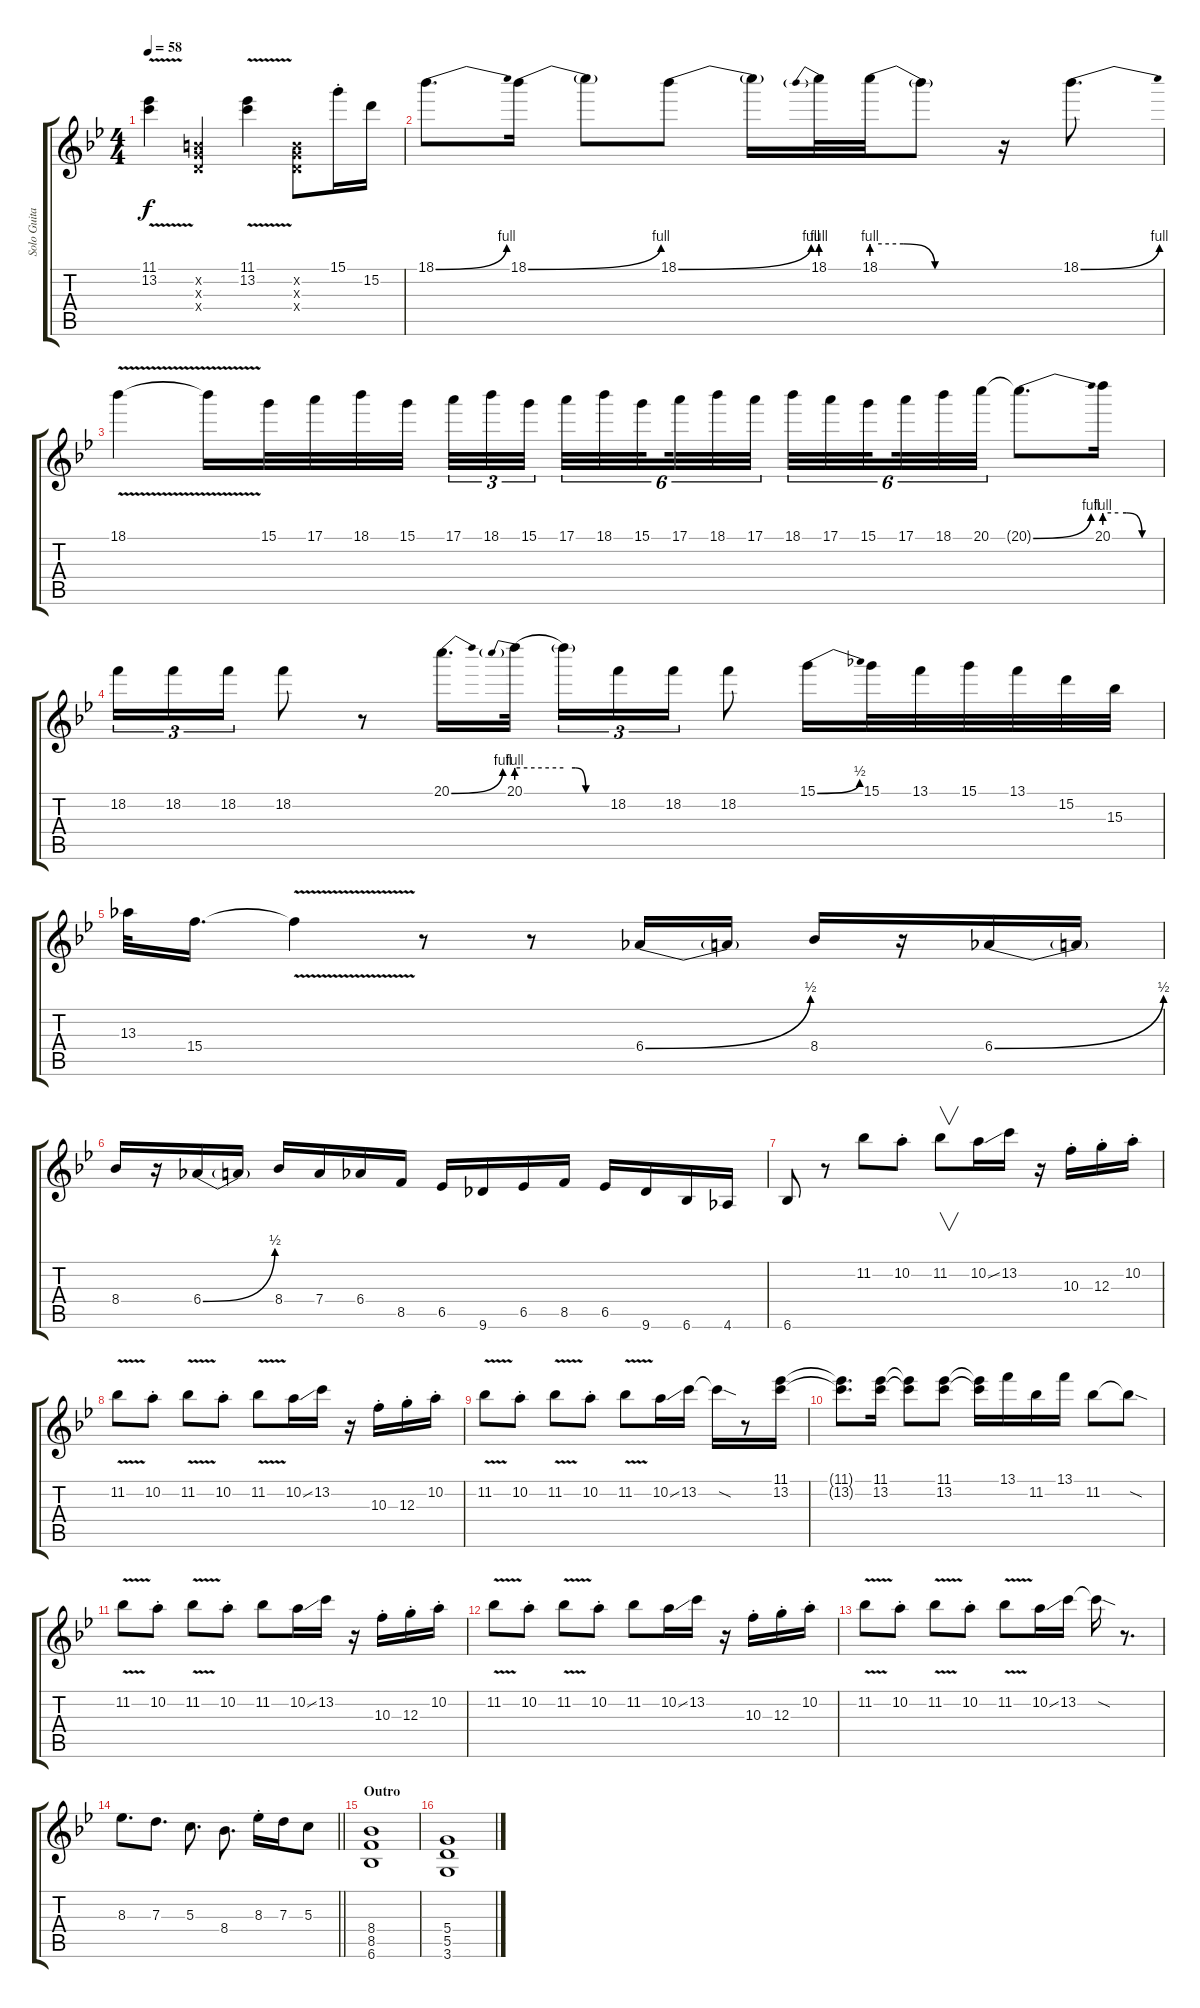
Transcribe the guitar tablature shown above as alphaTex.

\track ("Solo Guitar" "Solo Guita") {instrument distortionguitar}
\staff {score tabs}
\tuning (E4 B3 G3 D3 A2 E2) {hide}
\ts (4 4)
\tempo 58
\clef g2
\ks bb
(11.1{v} 13.2{v}).4{dy f} (0.2{x} 0.3{x} 0.4{x}).4 (11.1{v} 13.2{v}).4 (0.2{x} 0.3{x} 0.4{x}).8 15.1{st}.16 15.2.16 |
18.1{be (bend 0 0 60 4)}.8{d} 18.1{be (bend 0 0 60 4)}.16 18.1{t}.8 18.1{be (bend 0 0 60 4)}.8 18.1{t}.16 18.1{be (prebend 0 4 60 4)}.32 18.1{be (custom 0 4 15 4 30 0 60 0)}.32 18.1{t}.8 r.16 18.1{be (bend 0 0 60 4)}.8{d} |
18.1{v}.4 18.1{v t}.16 15.1.32 17.1.32 18.1.32 15.1.32{beam splitsecondary} 17.1.32{tu (3 2)} 18.1.32{tu (3 2)} 15.1.32{tu (3 2)} 17.1.32{tu (6 4)} 18.1.32{tu (6 4)} 15.1.32{tu (6 4) beam splitsecondary} 17.1.32{tu (6 4)} 18.1.32{tu (6 4)} 17.1.32{tu (6 4) beam splitsecondary} 18.1.32{tu (6 4)} 17.1.32{tu (6 4)} 15.1.32{tu (6 4) beam splitsecondary} 17.1.32{tu (6 4)} 18.1.32{tu (6 4)} 20.1.32{tu (6 4)} 20.1{be (bend 0 0 60 4) t}.8{d} 20.1{be (custom 0 4 15 4 24 4 41 0 60 0)}.16 |
18.2.16{tu (3 2)} 18.2.16{tu (3 2)} 18.2.16{tu (3 2)} 18.2.8 r.8 20.1{be (bend 0 0 60 4)}.16{d} 20.1{be (prebend 0 4 60 4)}.32 20.1{be (custom 0 4 15 4 30 0 60 0) t}.16{tu (3 2)} 18.2.16{tu (3 2)} 18.2.16{tu (3 2)} 18.2.8 15.1{be (bend 0 0 60 2)}.16 15.1.32 13.1.32 15.1.32 13.1.32 15.2.32 15.3.32 |
13.3.32 15.4.16{d} 15.4{v t}.4 r.8 r.8 6.4{be (bend 0 0 60 2)}.16 6.4{t}.16 8.4.16 r.16 6.4{be (bend 0 0 60 2)}.16 6.4{t}.16 |
8.4.16 r.16 6.4{be (bend 0 0 60 2)}.16 6.4{t}.16 8.4.16 7.4.16 6.4.16 8.5.16 6.5.16 9.6.16 6.5.16 8.5.16 6.5.16 9.6.16 6.6.16 4.6.16 |
6.6.8 r.8 11.2.8 10.2{st}.8 11.2.8{v} 10.2{ss}.16 13.2.16 r.16 10.3{st}.16 12.3{st}.16 10.2{st}.16 |
11.2{v}.8 10.2{st}.8 11.2{v}.8 10.2{st}.8 11.2{v}.8 10.2{ss}.16 13.2.16 r.16 10.3{st}.16 12.3{st}.16 10.2{st}.16 |
11.2{v}.8 10.2{st}.8 11.2{v}.8 10.2{st}.8 11.2{v}.8 10.2{ss}.16 13.2.16 13.2{sod t}.16 r.8 (11.1 13.2).16 |
(11.1{t} 13.2{t}).8{d} (11.1 13.2).16 (11.1{t} 13.2{t}).8 (11.1 13.2).8 (11.1{t} 13.2{t}).16 13.1.16 11.2.16 13.1.16 11.2.8 11.2{sod t}.8 |
11.2{v}.8 10.2{st}.8 11.2{v}.8 10.2{st}.8 11.2.8 10.2{ss}.16 13.2.16 r.16 10.3{st}.16 12.3{st}.16 10.2{st}.16 |
11.2{v}.8 10.2{st}.8 11.2{v}.8 10.2{st}.8 11.2.8 10.2{ss}.16 13.2.16 r.16 10.3{st}.16 12.3{st}.16 10.2{st}.16 |
11.2{v}.8 10.2{st}.8 11.2{v}.8 10.2{st}.8 11.2{v}.8 10.2{ss}.16 13.2.16 13.2{sod t}.16 r.8{d} |
\barLineRight lightlight
8.3.8{d} 7.3.8{d} 5.3.8{d} 8.4.8{d} 8.3{st}.16 7.3.16 5.3.8 |
\section ("" "Outro")
(8.4 8.5 6.6).1 |
(5.4 5.5 3.6).1
